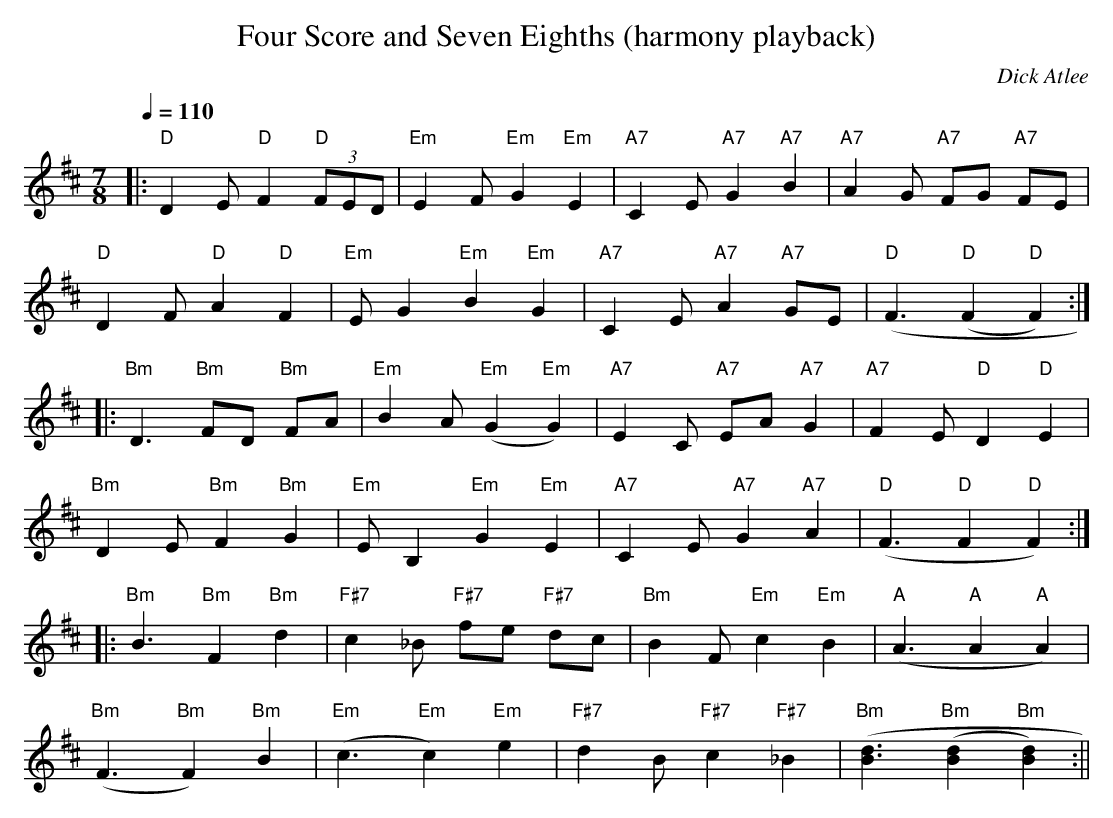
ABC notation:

X:1
T:Four Score and Seven Eighths (harmony playback)
M:7/8
L:1/8
Q:1/4=110
C:Dick Atlee
K:D
|: "D" D2 E "D" F2 "D" (3FED | "Em" E2 F "Em" G2 "Em" E2 |
"A7" C2 E "A7" G2 "A7" B2 | "A7" A2 G "A7" FG "A7" FE | !
"D" D2 F "D" A2 "D" F2 | "Em" E G2 "Em" B2 "Em" G2 |
"A7" C2 E "A7" A2 "A7" GE | "D" (F3 "D" (F2 "D" F2) :| !
|: "Bm" D3 "Bm" FD "Bm" FA | "Em" B2 A "Em" (G2 "Em" G2) |
"A7" E2 C "A7" EA "A7" G2 | "A7" F2 E "D" D2 "D" E2 | !
"Bm" D2 E "Bm" F2 "Bm" G2 | "Em" E B,2 "Em" G2 "Em" E2 |
"A7" C2 E "A7" G2 "A7" A2 | "D" (F3 "D" F2 "D" F2) :| !
|: "Bm" B3 "Bm" F2 "Bm" d2 | "F#7" c2 _B "F#7" fe "F#7" dc |
"Bm" B2 F "Em" c2 "Em" B2 | "A" (A3 "A" A2 "A" A2) | !
"Bm" (F3 "Bm" F2) "Bm" B2 | "Em" (c3 "Em" c2) "Em" e2 |
"F#7" d2 B "F#7" c2 "F#7" _B2 | "Bm" ([d3B3] "Bm" ([d2B2] "Bm" [d2B2]) :||
